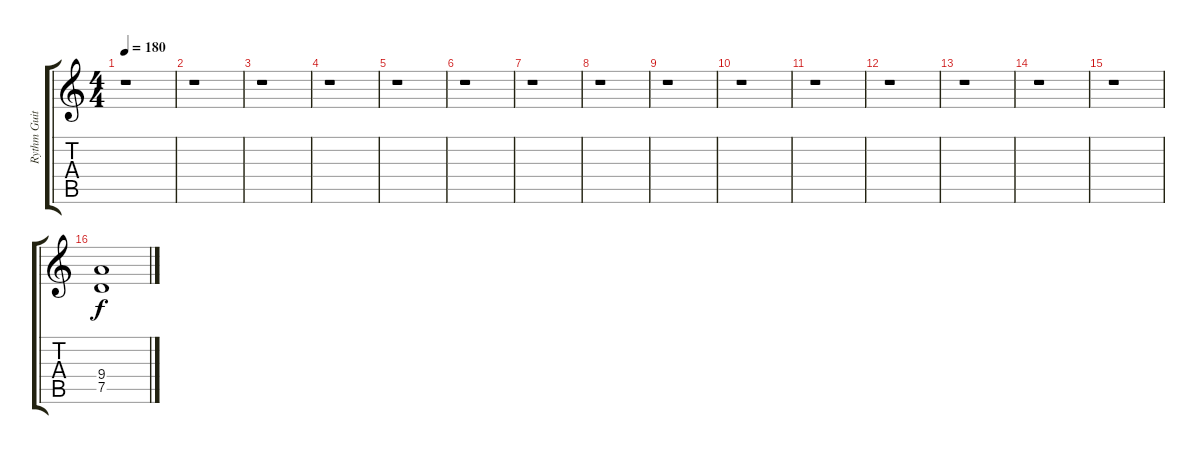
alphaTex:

\track ("Rythm Guitar" "Rythm Guit") {instrument distortionguitar}
\staff {score tabs}
\tuning (D4 A3 F3 C3 G2 D2) {hide}
\ts (4 4)
\tempo 180
\clef g2
\ks c
r.1{dy f} |
r.1 |
r.1 |
r.1 |
r.1 |
r.1 |
r.1 |
r.1 |
r.1 |
r.1 |
r.1 |
r.1 |
r.1 |
r.1 |
r.1 |
(9.4 7.5).1
